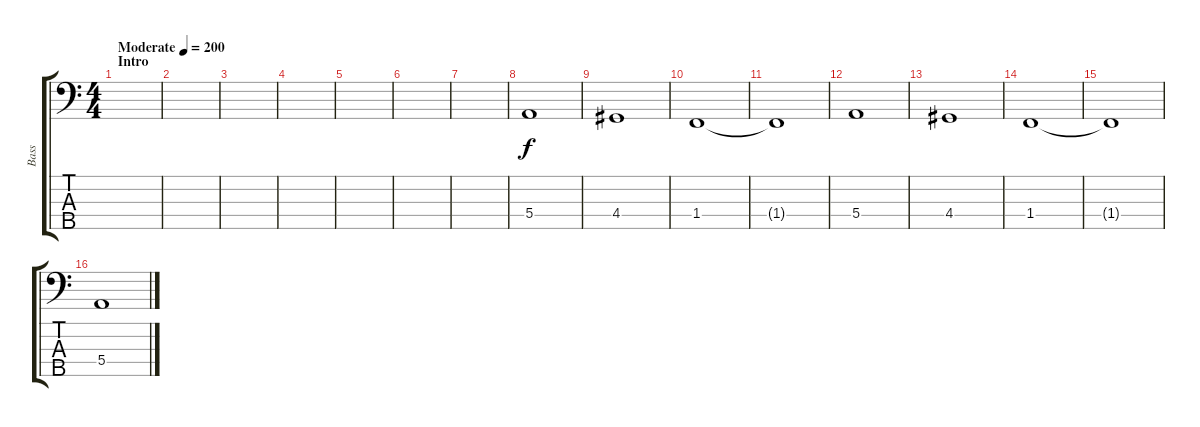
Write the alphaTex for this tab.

\track ("Bass" "Bass") {instrument electricbasspick}
\staff {score tabs}
\tuning (G2 D2 A1 E1 B0) {hide}
\ts (4 4)
\section ("" "Intro")
\tempo (200 "Moderate")
\clef f4
\ks c
|
|
|
|
|
|
|
5.4.1 |
4.4.1 |
1.4.1 |
1.4{t}.1 |
5.4.1 |
4.4.1 |
1.4.1 |
1.4{t}.1 |
5.4.1
